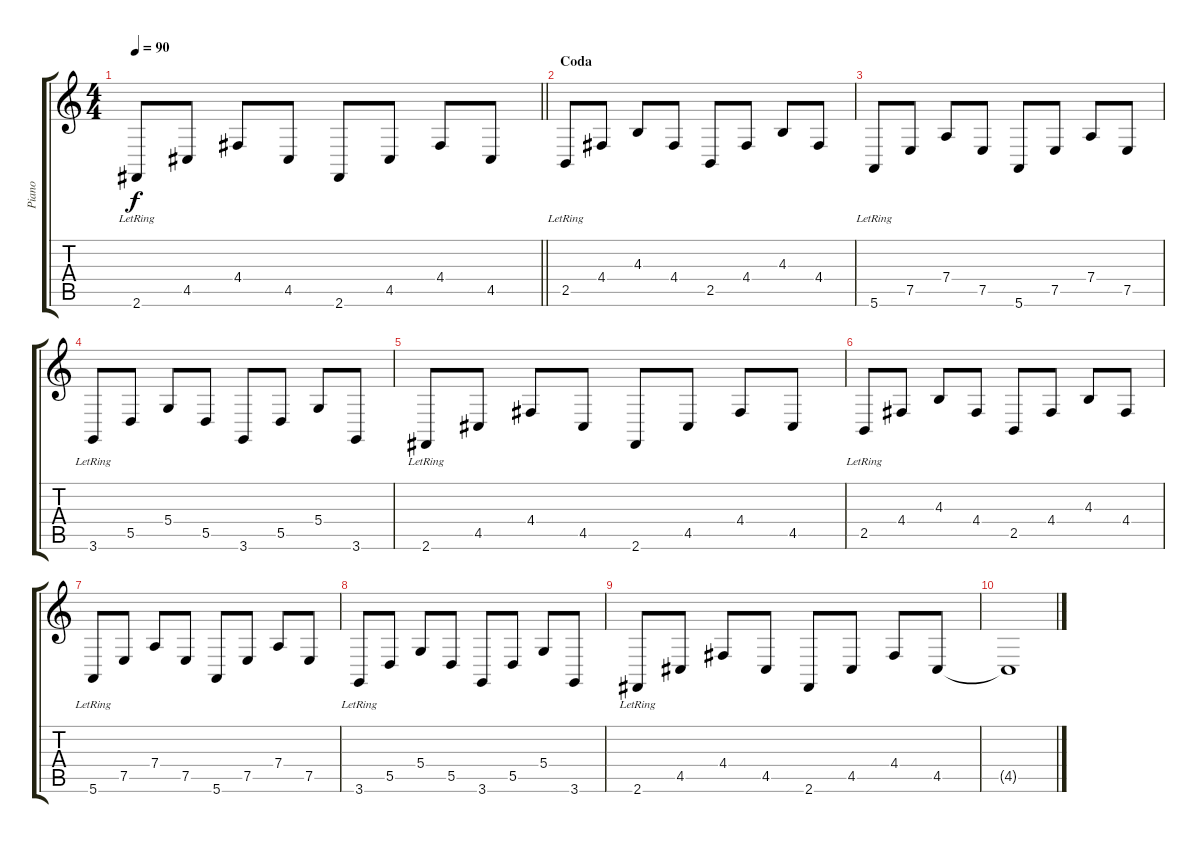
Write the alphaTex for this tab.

\track ("Piano" "Piano") {instrument acousticgrandpiano}
\staff {score tabs}
\tuning (E4 B3 G3 D3 A2 E2) {hide}
\ts (4 4)
\tempo 90
\clef g2
\barLineRight lightlight
\ks c
2.6{lr}.8{dy f} 4.5.8 4.4.8 4.5.8 2.6.8 4.5.8 4.4.8 4.5.8 |
\section ("" "Coda")
2.5{lr}.8 4.4.8 4.3.8 4.4.8 2.5.8 4.4.8 4.3.8 4.4.8 |
5.6{lr}.8 7.5.8 7.4.8 7.5.8 5.6.8 7.5.8 7.4.8 7.5.8 |
3.6{lr}.8 5.5.8 5.4.8 5.5.8 3.6.8 5.5.8 5.4.8 3.6.8 |
2.6{lr}.8 4.5.8 4.4.8 4.5.8 2.6.8 4.5.8 4.4.8 4.5.8 |
2.5{lr}.8 4.4.8 4.3.8 4.4.8 2.5.8 4.4.8 4.3.8 4.4.8 |
5.6{lr}.8 7.5.8 7.4.8 7.5.8 5.6.8 7.5.8 7.4.8 7.5.8 |
3.6{lr}.8 5.5.8 5.4.8 5.5.8 3.6.8 5.5.8 5.4.8 3.6.8 |
2.6{lr}.8 4.5.8 4.4.8 4.5.8 2.6.8 4.5.8 4.4.8 4.5.8 |
4.5{t}.1
